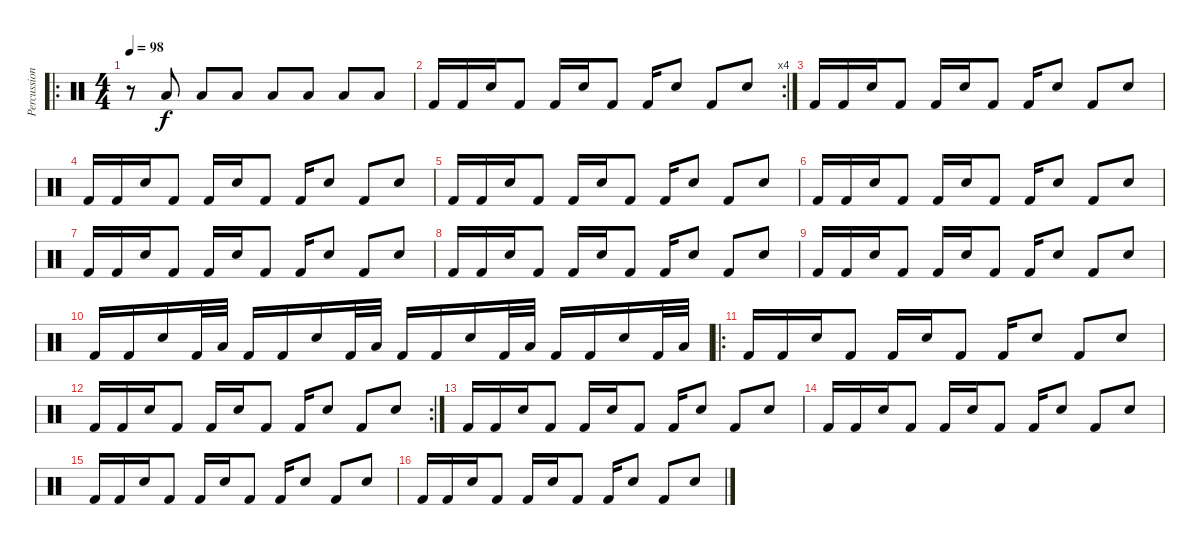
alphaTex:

\track ("Percussion" "Percussion") {instrument percussion}
\staff {score}
\articulation defaults
\ro
\ts (4 4)
\tempo 98
\clef neutral
\ks c
r.8{dy f} "Low Floor Tom (hit)".8 "Low Floor Tom (hit)".8 "Low Floor Tom (hit)".8 "Low Floor Tom (hit)".8 "Low Floor Tom (hit)".8 "Low Floor Tom (hit)".8 "Low Floor Tom (hit)".8 |
\rc 4 "Kick (hit) 2".16 "Kick (hit) 2".16 "Electric Snare (hit)".16 "Kick (hit) 2".8 "Kick (hit) 2".16 "Electric Snare (hit)".16 "Kick (hit) 2".8 "Kick (hit) 2".16 "Electric Snare (hit)".8 "Kick (hit) 2".8 "Electric Snare (hit)".8
|
"Kick (hit) 2".16 "Kick (hit) 2".16 "Electric Snare (hit)".16 "Kick (hit) 2".8 "Kick (hit) 2".16 "Electric Snare (hit)".16 "Kick (hit) 2".8 "Kick (hit) 2".16 "Electric Snare (hit)".8 "Kick (hit) 2".8 "Electric Snare (hit)".8 |
"Kick (hit) 2".16 "Kick (hit) 2".16 "Electric Snare (hit)".16 "Kick (hit) 2".8 "Kick (hit) 2".16 "Electric Snare (hit)".16 "Kick (hit) 2".8 "Kick (hit) 2".16 "Electric Snare (hit)".8 "Kick (hit) 2".8 "Electric Snare (hit)".8 |
"Kick (hit) 2".16 "Kick (hit) 2".16 "Electric Snare (hit)".16 "Kick (hit) 2".8 "Kick (hit) 2".16 "Electric Snare (hit)".16 "Kick (hit) 2".8 "Kick (hit) 2".16 "Electric Snare (hit)".8 "Kick (hit) 2".8 "Electric Snare (hit)".8 |
"Kick (hit) 2".16 "Kick (hit) 2".16 "Electric Snare (hit)".16 "Kick (hit) 2".8 "Kick (hit) 2".16 "Electric Snare (hit)".16 "Kick (hit) 2".8 "Kick (hit) 2".16 "Electric Snare (hit)".8 "Kick (hit) 2".8 "Electric Snare (hit)".8 |
"Kick (hit) 2".16 "Kick (hit) 2".16 "Electric Snare (hit)".16 "Kick (hit) 2".8 "Kick (hit) 2".16 "Electric Snare (hit)".16 "Kick (hit) 2".8 "Kick (hit) 2".16 "Electric Snare (hit)".8 "Kick (hit) 2".8 "Electric Snare (hit)".8 |
"Kick (hit) 2".16 "Kick (hit) 2".16 "Electric Snare (hit)".16 "Kick (hit) 2".8 "Kick (hit) 2".16 "Electric Snare (hit)".16 "Kick (hit) 2".8 "Kick (hit) 2".16 "Electric Snare (hit)".8 "Kick (hit) 2".8 "Electric Snare (hit)".8 |
"Kick (hit) 2".16 "Kick (hit) 2".16 "Electric Snare (hit)".16 "Kick (hit) 2".8 "Kick (hit) 2".16 "Electric Snare (hit)".16 "Kick (hit) 2".8 "Kick (hit) 2".16 "Electric Snare (hit)".8 "Kick (hit) 2".8 "Electric Snare (hit)".8 |
"Kick (hit) 2".16 "Kick (hit) 2".16 "Electric Snare (hit)".16 "Kick (hit) 2".32 "Low Floor Tom (hit)".32 "Kick (hit) 2".16 "Kick (hit) 2".16 "Electric Snare (hit)".16 "Kick (hit) 2".32 "Low Floor Tom (hit)".32 "Kick (hit) 2".16 "Kick (hit) 2".16 "Electric Snare (hit)".16 "Kick (hit) 2".32 "Low Floor Tom (hit)".32 "Kick (hit) 2".16 "Kick (hit) 2".16 "Electric Snare (hit)".16 "Kick (hit) 2".32 "Low Floor Tom (hit)".32 |
\ro "Kick (hit) 2".16 "Kick (hit) 2".16 "Electric Snare (hit)".16 "Kick (hit) 2".8 "Kick (hit) 2".16 "Electric Snare (hit)".16 "Kick (hit) 2".8 "Kick (hit) 2".16 "Electric Snare (hit)".8 "Kick (hit) 2".8 "Electric Snare (hit)".8
|
\rc 2 "Kick (hit) 2".16 "Kick (hit) 2".16 "Electric Snare (hit)".16 "Kick (hit) 2".8 "Kick (hit) 2".16 "Electric Snare (hit)".16 "Kick (hit) 2".8 "Kick (hit) 2".16 "Electric Snare (hit)".8 "Kick (hit) 2".8 "Electric Snare (hit)".8
|
"Kick (hit) 2".16 "Kick (hit) 2".16 "Electric Snare (hit)".16 "Kick (hit) 2".8 "Kick (hit) 2".16 "Electric Snare (hit)".16 "Kick (hit) 2".8 "Kick (hit) 2".16 "Electric Snare (hit)".8 "Kick (hit) 2".8 "Electric Snare (hit)".8 |
"Kick (hit) 2".16 "Kick (hit) 2".16 "Electric Snare (hit)".16 "Kick (hit) 2".8 "Kick (hit) 2".16 "Electric Snare (hit)".16 "Kick (hit) 2".8 "Kick (hit) 2".16 "Electric Snare (hit)".8 "Kick (hit) 2".8 "Electric Snare (hit)".8 |
"Kick (hit) 2".16 "Kick (hit) 2".16 "Electric Snare (hit)".16 "Kick (hit) 2".8 "Kick (hit) 2".16 "Electric Snare (hit)".16 "Kick (hit) 2".8 "Kick (hit) 2".16 "Electric Snare (hit)".8 "Kick (hit) 2".8 "Electric Snare (hit)".8 |
"Kick (hit) 2".16 "Kick (hit) 2".16 "Electric Snare (hit)".16 "Kick (hit) 2".8 "Kick (hit) 2".16 "Electric Snare (hit)".16 "Kick (hit) 2".8 "Kick (hit) 2".16 "Electric Snare (hit)".8 "Kick (hit) 2".8 "Electric Snare (hit)".8
